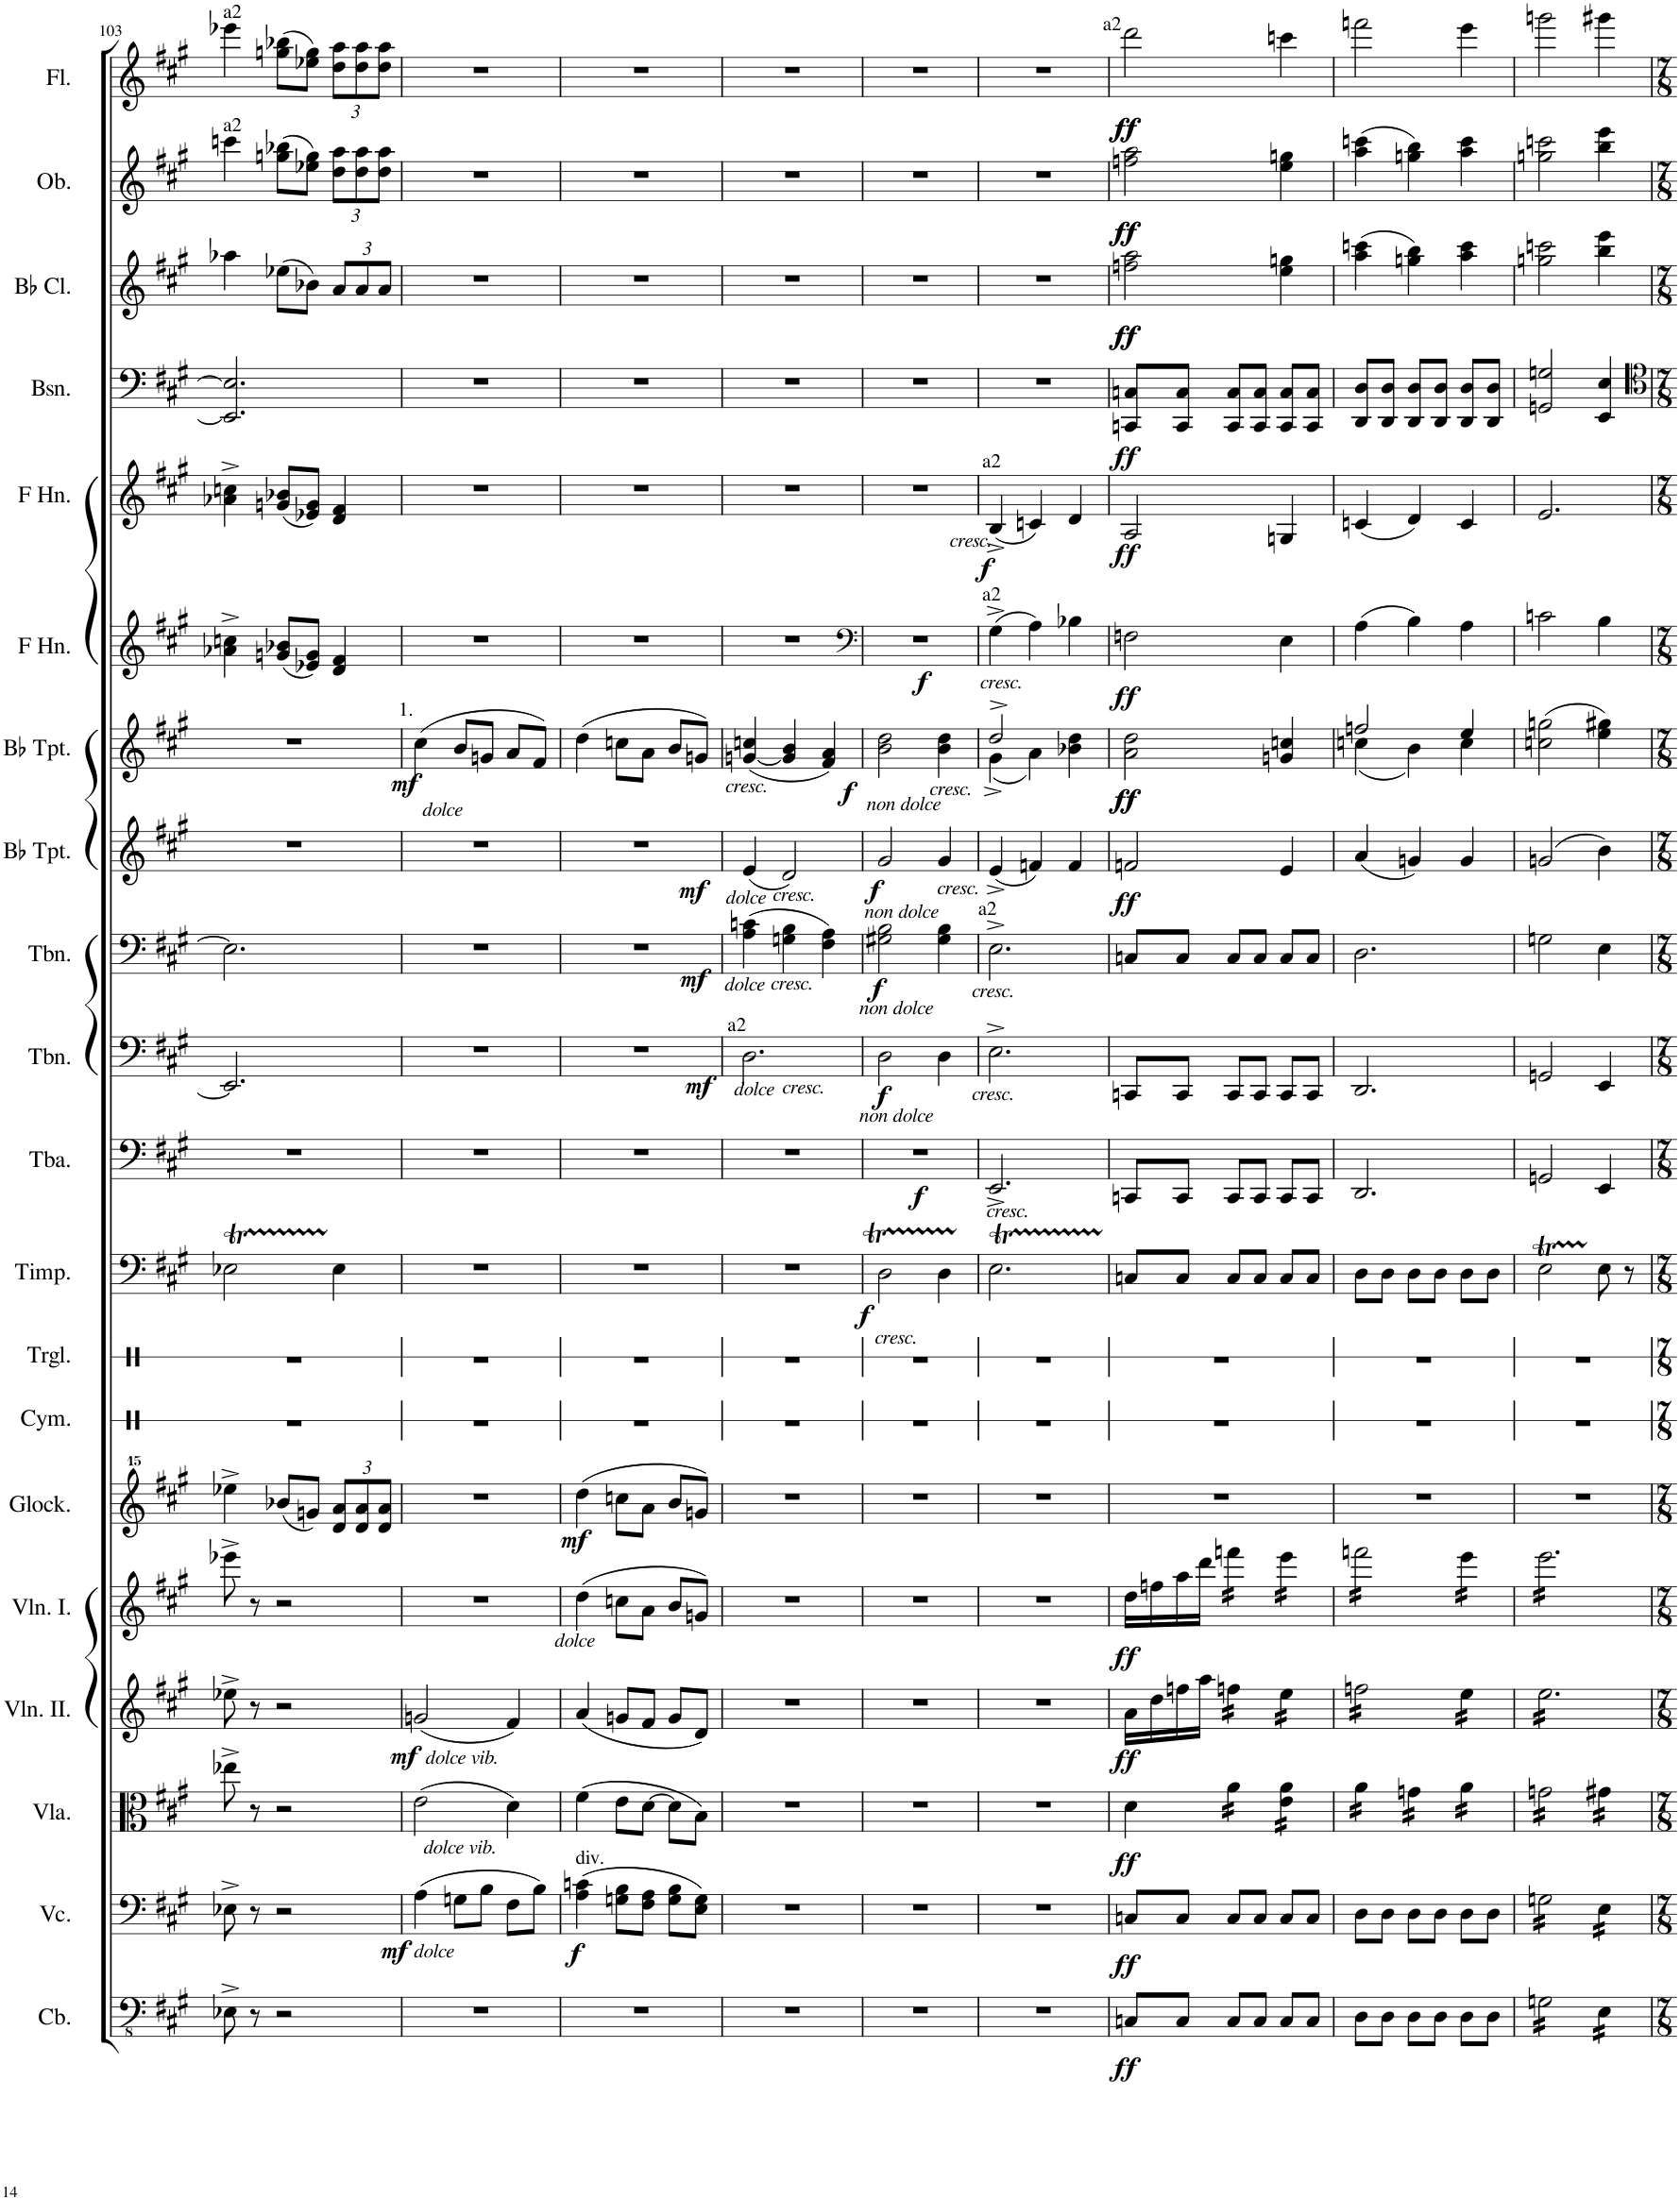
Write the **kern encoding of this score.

**kern	**dynam	**kern	**dynam	**kern	**dynam	**kern	**dynam	**kern	**dynam	**kern	**dynam	**kern	**kern	**kern	**dynam	**kern	**dynam	**kern	**dynam	**kern	**dynam	**kern	**dynam	**kern	**dynam	**kern	**dynam	**kern	**dynam	**kern	**dynam	**kern	**dynam	**kern	**dynam	**kern	**dynam
*part20	*part20	*part19	*part19	*part18	*part18	*part17	*part17	*part16	*part16	*part15	*part15	*part14	*part13	*part12	*part12	*part11	*part11	*part10	*part10	*part9	*part9	*part8	*part8	*part7	*part7	*part6	*part6	*part5	*part5	*part4	*part4	*part3	*part3	*part2	*part2	*part1	*part1
*staff20	*staff20	*staff19	*staff19	*staff18	*staff18	*staff17	*staff17	*staff16	*staff16	*staff15	*staff15	*staff14	*staff13	*staff12	*staff12	*staff11	*staff11	*staff10	*staff10	*staff9	*staff9	*staff8	*staff8	*staff7	*staff7	*staff6	*staff6	*staff5	*staff5	*staff4	*staff4	*staff3	*staff3	*staff2	*staff2	*staff1	*staff1
*I"Contrabasses	*	*I"Violoncellos	*	*I"Violas	*	*I"Violins II.	*	*I"Violins I.	*	*I"Glockenspiel	*	*I"Cymbal	*I"Triangle	*I"Timpani	*	*I"Tuba	*	*I"Trombone 3	*	*I"Trombones 1-2	*	*I"Bb Trumpet 3	*	*I"Bb Trumpets 1-2	*	*I"Horns in F 2-4	*	*I"Horns in F 1-3	*	*I"Bassoons 1-2	*	*I"Bb Clarinets 1-2	*	*I"Oboes 1-2	*	*I"Flutes 1-2	*
*I'Cb.	*	*I'Vc.	*	*I'Vla.	*	*I'Vln. II.	*	*I'Vln. I.	*	*I'Glock.	*	*I'Cym.	*I'Trgl.	*I'Timp.	*	*I'Tba.	*	*I'Tbn.	*	*I'Tbn.	*	*I'Bb Tpt.	*	*I'Bb Tpt.	*	*	*	*	*	*I'Bsn.	*	*I'Bb Cl.	*	*I'Ob.	*	*I'Fl.	*
!!LO:PB:g=z
*clefFv4	*	*clefF4	*	*clefC3	*	*clefG2	*	*clefG2	*	*clefG^^2	*	*clefX	*clefX	*clefF4	*	*clefF4	*	*clefF4	*	*clefF4	*	*clefG2	*	*clefG2	*	*clefG2	*	*clefF4	*	*clefF4	*	*clefG2	*	*clefG2	*	*clefG2	*
*	*	*	*	*	*	*	*	*	*	*	*	*	*	*	*	*	*	*	*	*	*	*ITrd1c2	*	*ITrd1c2	*	*ITrd4c7	*	*ITrd4c7	*	*	*	*ITrd1c2	*	*	*	*	*
*k[f#c#g#]	*	*k[f#c#g#]	*	*k[f#c#g#]	*	*k[f#c#g#]	*	*k[f#c#g#]	*	*k[f#c#g#]	*	*k[f#c#]	*k[f#c#]	*k[f#c#g#]	*	*k[f#c#g#]	*	*k[f#c#g#]	*	*k[f#c#g#]	*	*k[f#c#g#]	*	*k[f#c#g#]	*	*k[f#c#g#]	*	*k[f#c#g#]	*	*k[f#c#g#]	*	*k[f#c#g#]	*	*k[f#c#g#]	*	*k[f#c#g#]	*
*M3/4	*	*M3/4	*	*M3/4	*	*M3/4	*	*M3/4	*	*M3/4	*	*M3/4	*M3/4	*M3/4	*	*M3/4	*	*M3/4	*	*M3/4	*	*M3/4	*	*M3/4	*	*M3/4	*	*M3/4	*	*M3/4	*	*M3/4	*	*M3/4	*	*M3/4	*
=103	=103	=103	=103	=103	=103	=103	=103	=103	=103	=103	=103	=103	=103	=103	=103	=103	=103	=103	=103	=103	=103	=103	=103	=103	=103	=103	=103	=103	=103	=103	=103	=103	=103	=103	=103	=103	=103
!	!	!	!	!	!	!	!	!	!	!	!	!	!	!	!	!	!	!	!	!	!	!	!	!	!	!	!	!	!	!	!	!	!	!	!	!LO:TX:a:t=a2	!
!	!	!	!	!	!	!	!	!	!	!	!	!	!	!	!	!	!	!	!	!	!	!	!	!	!	!	!	!	!	!	!	!	!	!LO:TX:a:t=a2	!	!	!
!	!	!	!	!	!	!	!	!	!	!	!	!	!	!	!	!	!	!	!	!	!	!	!	!	!LO:DY:b	!	!	!	!	!	!	!	!	!	!	!	!
8EE-X^\	.	8E-X^\	.	8ee-X^\	.	8ee-X^\	.	8eee-X^\	.	4eeee-X^\	.	2.r	2.r	2E-XT\	.	2.r	.	2.EE-/]	.	2.E-\]	.	2.r	.	2.r	mf	4a-X\^ 4ccn\^	.	4a-X\^ 4ccn\^	.	2.EE-/] 2.E-/]	.	4aa-X\	.	4cccn\	.	4eee-X\	.
8r	.	8r	.	8r	.	8r	.	8r	.	.	.	.	.	.	.	.	.	.	.	.	.	.	.	.	.	.	.	.	.	.	.	.	.	.	.	.	.
2r	.	2r	.	2r	.	2r	.	2r	.	(8bbb-X/L	.	.	.	.	.	.	.	.	.	.	.	.	.	.	.	(8gn/ 8b-X/L	.	(8gn/ 8b-X/L	.	.	.	(8ee-X\L	.	(8ggn\ 8bb-X\L	.	(8ggn\ 8bb-X\L	.
.	.	.	.	.	.	.	.	.	.	8gggn/J)	.	.	.	.	.	.	.	.	.	.	.	.	.	.	.	8e-X/ 8g/J)	.	8e-X/ 8g/J)	.	.	.	8b-X\J)	.	8ee-X\ 8gg\J)	.	8ee-X\ 8gg\J)	.
*	*	*	*	*	*	*	*	*	*	*Xbrackettup	*	*	*	*	*	*	*	*	*	*	*	*	*	*	*	*	*	*	*	*	*	*Xbrackettup	*	*Xbrackettup	*	*Xbrackettup	*
.	.	.	.	.	.	.	.	.	.	12ddd/ 12aaa/L	.	.	.	4E-TTT\	.	.	.	.	.	.	.	.	.	.	.	4d/ 4f#/	.	4d/ 4f#/	.	.	.	12a/L	.	12dd\ 12aa\L	.	12dd\ 12aa\L	.
.	.	.	.	.	.	.	.	.	.	12ddd/ 12aaa/	.	.	.	.	.	.	.	.	.	.	.	.	.	.	.	.	.	.	.	.	.	12a/	.	12dd\ 12aa\	.	12dd\ 12aa\	.
.	.	.	.	.	.	.	.	.	.	12ddd/ 12aaa/J	.	.	.	.	.	.	.	.	.	.	.	.	.	.	.	.	.	.	.	.	.	12a/J	.	12dd\ 12aa\J	.	12dd\ 12aa\J	.
=104	=104	=104	=104	=104	=104	=104	=104	=104	=104	=104	=104	=104	=104	=104	=104	=104	=104	=104	=104	=104	=104	=104	=104	=104	=104	=104	=104	=104	=104	=104	=104	=104	=104	=104	=104	=104	=104
!	!	!	!	!	!	!	!	!	!	!	!	!	!	!	!	!	!	!	!	!	!	!	!	!LO:TX:a:t=1.	!	!	!	!	!	!	!	!	!	!	!	!	!
!	!	!	!	!	!	!	!	!	!	!	!	!	!	!	!	!	!	!	!	!	!	!	!	!LO:TX:b:i:t=dolce	!	!	!	!	!	!	!	!	!	!	!	!	!
!	!	!	!	!	!	!LO:TX:b:i:t=dolce vib.	!	!	!	!	!	!	!	!	!	!	!	!	!	!	!	!	!	!	!	!	!	!	!	!	!	!	!	!	!	!	!
!	!	!	!	!LO:TX:b:i:t=dolce vib.	!	!	!	!	!	!	!	!	!	!	!	!	!	!	!	!	!	!	!	!	!	!	!	!	!	!	!	!	!	!	!	!	!
!	!	!LO:TX:b:i:t=dolce	!	!	!	!	!	!	!	!	!	!	!	!	!	!	!	!	!	!	!	!	!	!	!	!	!	!	!	!	!	!	!	!	!	!	!
!	!	!	!LO:DY:b	!	!	!	!LO:DY:b	!	!	!	!	!	!	!	!	!	!	!	!	!	!	!	!	!	!	!	!	!	!	!	!	!	!	!	!	!	!
2.r	.	(4A\	mf	(2e\	.	(2gn/	mf	2.r	.	2.r	.	2.r	2.r	2.r	.	2.r	.	2.r	.	2.r	.	2.r	.	(4cc#\	.	2.r	.	2.r	.	2.r	.	2.r	.	2.r	.	2.r	.
.	.	8Gn\L	.	.	.	.	.	.	.	.	.	.	.	.	.	.	.	.	.	.	.	.	.	8b/L	.	.	.	.	.	.	.	.	.	.	.	.	.
.	.	8B\J	.	.	.	.	.	.	.	.	.	.	.	.	.	.	.	.	.	.	.	.	.	8gn/J	.	.	.	.	.	.	.	.	.	.	.	.	.
.	.	8F#\L	.	4d\)	.	4f#/)	.	.	.	.	.	.	.	.	.	.	.	.	.	.	.	.	.	8a/L	.	.	.	.	.	.	.	.	.	.	.	.	.
.	.	8B\J)	.	.	.	.	.	.	.	.	.	.	.	.	.	.	.	.	.	.	.	.	.	8f#/J)	.	.	.	.	.	.	.	.	.	.	.	.	.
=105	=105	=105	=105	=105	=105	=105	=105	=105	=105	=105	=105	=105	=105	=105	=105	=105	=105	=105	=105	=105	=105	=105	=105	=105	=105	=105	=105	=105	=105	=105	=105	=105	=105	=105	=105	=105	=105
!	!	!	!	!	!	!	!	!LO:TX:b:i:t=dolce	!	!	!	!	!	!	!	!	!	!	!	!	!	!	!	!	!	!	!	!	!	!	!	!	!	!	!	!	!
!	!	!LO:TX:a:t=div.	!	!	!	!	!	!	!	!	!	!	!	!	!	!	!	!	!	!	!	!	!	!	!	!	!	!	!	!	!	!	!	!	!	!	!
!	!	!	!LO:DY:b	!	!	!	!	!	!	!	!LO:DY:b	!	!	!	!	!	!	!	!LO:DY:b	!	!LO:DY:b	!	!LO:DY:b	!	!	!	!	!	!	!	!	!	!	!	!	!	!
2.r	.	(4A\ 4cn\	f	(4f#\	.	(4a/	.	(4dd\	.	(4dddd\	mf	2.r	2.r	2.r	.	2.r	.	2.r	mf	2.r	mf	2.r	mf	(4dd\	.	2.r	.	2.r	.	2.r	.	2.r	.	2.r	.	2.r	.
.	.	8Gn\ 8B\L	.	8e\L	.	8gn/L	.	8ccn\L	.	8ccccn\L	.	.	.	.	.	.	.	.	.	.	.	.	.	8ccn\L	.	.	.	.	.	.	.	.	.	.	.	.	.
.	.	8F#\ 8A\J	.	[8d\J	.	8f#/J	.	8a\J	.	8aaa\J	.	.	.	.	.	.	.	.	.	.	.	.	.	8a\J	.	.	.	.	.	.	.	.	.	.	.	.	.
.	.	8G\ 8B\L	.	8d\L]	.	8g/L	.	8b/L	.	8bbb/L	.	.	.	.	.	.	.	.	.	.	.	.	.	8b/L	.	.	.	.	.	.	.	.	.	.	.	.	.
.	.	8E\ 8G\J)	.	8B\J)	.	8d/J)	.	8gn/J)	.	8gggn/J)	.	.	.	.	.	.	.	.	.	.	.	.	.	8gn/J)	.	.	.	.	.	.	.	.	.	.	.	.	.
=106	=106	=106	=106	=106	=106	=106	=106	=106	=106	=106	=106	=106	=106	=106	=106	=106	=106	=106	=106	=106	=106	=106	=106	=106	=106	=106	=106	=106	=106	=106	=106	=106	=106	=106	=106	=106	=106
!	!	!	!	!	!	!	!	!	!	!	!	!	!	!	!	!	!	!	!	!	!	!	!	!LO:TX:b:i:t=cresc.	!	!	!	!	!	!	!	!	!	!	!	!	!
!	!	!	!	!	!	!	!	!	!	!	!	!	!	!	!	!	!	!	!	!	!	!LO:TX:b:i:t=dolce	!	!	!	!	!	!	!	!	!	!	!	!	!	!	!
!	!	!	!	!	!	!	!	!	!	!	!	!	!	!	!	!	!	!	!	!	!	!LO:TX:b:i:t=cresc.	!	!	!	!	!	!	!	!	!	!	!	!	!	!	!
!	!	!	!	!	!	!	!	!	!	!	!	!	!	!	!	!	!	!	!	!LO:TX:b:i:t=dolce	!	!	!	!	!	!	!	!	!	!	!	!	!	!	!	!	!
!	!	!	!	!	!	!	!	!	!	!	!	!	!	!	!	!	!	!	!	!LO:TX:b:i:t=cresc.	!	!	!	!	!	!	!	!	!	!	!	!	!	!	!	!	!
!	!	!	!	!	!	!	!	!	!	!	!	!	!	!	!	!	!	!LO:TX:b:i:t=dolce	!	!	!	!	!	!	!	!	!	!	!	!	!	!	!	!	!	!	!
!	!	!	!	!	!	!	!	!	!	!	!	!	!	!	!	!	!	!LO:TX:b:i:t=cresc.	!	!	!	!	!	!	!	!	!	!	!	!	!	!	!	!	!	!	!
!	!	!	!	!	!	!	!	!	!	!	!	!	!	!	!	!	!	!LO:TX:a:t=a2	!	!	!	!	!	!	!	!	!	!	!	!	!	!	!	!	!	!	!
2.r	.	2.r	.	2.r	.	2.r	.	2.r	.	2.r	.	2.r	2.r	2.r	.	2.r	.	2.D\	.	(4A\ 4cn\	.	(4e/	.	([4gn/ 4ccn/	.	2.r	.	2.r	.	2.r	.	2.r	.	2.r	.	2.r	.
.	.	.	.	.	.	.	.	.	.	.	.	.	.	.	.	.	.	.	.	4Gn\ 4B\	.	2d/)	.	4g/] 4b/	.	.	.	.	.	.	.	.	.	.	.	.	.
!	!	!	!	!	!	!	!	!	!	!	!	!	!	!	!	!	!	!	!	!	!	!	!	!	!LO:DY:b	!	!	!	!	!	!	!	!	!	!	!	!
.	.	.	.	.	.	.	.	.	.	.	.	.	.	.	.	.	.	.	.	4F#\ 4A\)	.	.	.	4f#/ 4a/)	f	.	.	.	.	.	.	.	.	.	.	.	.
=107	=107	=107	=107	=107	=107	=107	=107	=107	=107	=107	=107	=107	=107	=107	=107	=107	=107	=107	=107	=107	=107	=107	=107	=107	=107	=107	=107	=107	=107	=107	=107	=107	=107	=107	=107	=107	=107
*	*	*	*	*	*	*	*	*	*	*	*	*	*	*	*	*	*	*	*	*	*	*	*	*	*	*clefF4	*	*	*	*	*	*	*	*	*	*	*
!	!	!	!	!	!	!	!	!	!	!	!	!	!	!	!	!	!	!	!	!	!	!	!	!LO:TX:b:i:t=non dolce	!	!	!	!	!	!	!	!	!	!	!	!	!
!	!	!	!	!	!	!	!	!	!	!	!	!	!	!	!	!	!	!	!	!	!	!LO:TX:b:i:t=non dolce	!	!	!	!	!	!	!	!	!	!	!	!	!	!	!
!	!	!	!	!	!	!	!	!	!	!	!	!	!	!	!	!	!	!	!	!LO:TX:b:i:t=non dolce	!	!	!	!	!	!	!	!	!	!	!	!	!	!	!	!	!
!	!	!	!	!	!	!	!	!	!	!	!	!	!	!	!	!	!	!LO:TX:b:i:t=non dolce	!	!	!	!	!	!	!	!	!	!	!	!	!	!	!	!	!	!	!
!	!	!	!	!	!	!	!	!	!	!	!	!	!	!LO:TX:b:i:t=cresc.	!	!	!	!	!	!	!	!	!	!	!	!	!	!	!	!	!	!	!	!	!	!	!
!	!	!	!	!	!	!	!	!	!	!	!	!	!	!	!LO:DY:b	!	!LO:DY:b	!	!LO:DY:b	!	!LO:DY:b	!	!LO:DY:b	!	!	!	!LO:DY:b	!	!	!	!	!	!	!	!	!	!
2.r	.	2.r	.	2.r	.	2.r	.	2.r	.	2.r	.	2.r	2.r	2DT\	f	2.r	f	2D\	f	2G#X\ 2B\	f	2g#/	f	2b\ 2dd\	.	2.r	f	2.r	.	2.r	.	2.r	.	2.r	.	2.r	.
.	.	.	.	.	.	.	.	.	.	.	.	.	.	4DTTT\	.	.	.	4D\	.	4G#\ 4B\	.	4g#/	.	4b\ 4dd\	.	.	.	.	.	.	.	.	.	.	.	.	.
=108	=108	=108	=108	=108	=108	=108	=108	=108	=108	=108	=108	=108	=108	=108	=108	=108	=108	=108	=108	=108	=108	=108	=108	=108	=108	=108	=108	=108	=108	=108	=108	=108	=108	=108	=108	=108	=108
*	*	*	*	*	*	*	*	*	*	*	*	*	*	*	*	*	*	*	*	*	*	*	*	*^	*	*	*	*	*	*	*	*	*	*	*	*	*
!	!	!	!	!	!	!	!	!	!	!	!	!	!	!	!	!	!	!	!	!	!	!	!	!	!	!	!	!	!LO:TX:a:t=a2	!	!	!	!	!	!	!	!	!
!	!	!	!	!	!	!	!	!	!	!	!	!	!	!	!	!	!	!	!	!	!	!	!	!	!	!	!	!	!LO:TX:b:i:t=cresc.	!	!	!	!	!	!	!	!	!
!	!	!	!	!	!	!	!	!	!	!	!	!	!	!	!	!	!	!	!	!	!	!	!	!	!	!	!LO:TX:a:t=a2	!	!	!	!	!	!	!	!	!	!	!
!	!	!	!	!	!	!	!	!	!	!	!	!	!	!	!	!	!	!	!	!	!	!	!	!	!	!	!LO:TX:b:i:t=cresc.	!	!	!	!	!	!	!	!	!	!	!
!	!	!	!	!	!	!	!	!	!	!	!	!	!	!	!	!	!	!	!	!	!	!	!	!LO:TX:b:i:t=cresc.	!	!	!	!	!	!	!	!	!	!	!	!	!	!
!	!	!	!	!	!	!	!	!	!	!	!	!	!	!	!	!	!	!	!	!	!	!LO:TX:b:i:t=cresc.	!	!	!	!	!	!	!	!	!	!	!	!	!	!	!	!
!	!	!	!	!	!	!	!	!	!	!	!	!	!	!	!	!	!	!	!	!LO:TX:a:t=a2	!	!	!	!	!	!	!	!	!	!	!	!	!	!	!	!	!	!
!	!	!	!	!	!	!	!	!	!	!	!	!	!	!	!	!	!	!	!	!LO:TX:b:i:t=cresc.	!	!	!	!	!	!	!	!	!	!	!	!	!	!	!	!	!	!
!	!	!	!	!	!	!	!	!	!	!	!	!	!	!	!	!	!	!LO:TX:b:i:t=cresc.	!	!	!	!	!	!	!	!	!	!	!	!	!	!	!	!	!	!	!	!
!	!	!	!	!	!	!	!	!	!	!	!	!	!	!	!	!LO:TX:b:i:t=cresc.	!	!	!	!	!	!	!	!	!	!	!	!	!	!	!	!	!	!	!	!	!	!
!	!	!	!	!	!	!	!	!	!	!	!	!	!	!	!	!	!	!	!	!	!	!	!	!	!	!	!	!	!	!LO:DY:b	!	!	!	!	!	!	!	!
2.r	.	2.r	.	2.r	.	2.r	.	2.r	.	2.r	.	2.r	2.r	2.ET\	.	2.EE^/	.	2.E^\	.	2.E^\	.	(4e^/	.	2dd^/	(4g#^\	.	(4G#^\	.	(4B^/	f	2.r	.	2.r	.	2.r	.	2.r	.
.	.	.	.	.	.	.	.	.	.	.	.	.	.	.	.	.	.	.	.	.	.	4fn/)	.	.	4a\)	.	4A\)	.	4cn/)	.	.	.	.	.	.	.	.	.
.	.	.	.	.	.	.	.	.	.	.	.	.	.	.	.	.	.	.	.	.	.	4f/	.	4b-X\ 4dd\	4ryy	.	4B-X\	.	4d/	.	.	.	.	.	.	.	.	.
=109	=109	=109	=109	=109	=109	=109	=109	=109	=109	=109	=109	=109	=109	=109	=109	=109	=109	=109	=109	=109	=109	=109	=109	=109	=109	=109	=109	=109	=109	=109	=109	=109	=109	=109	=109	=109	=109	=109
!	!	!	!	!	!	!	!	!	!	!	!	!	!	!	!	!	!	!	!	!	!	!	!	!	!	!	!	!	!	!	!	!	!	!	!	!	!LO:TX:a:t=a2	!
!	!LO:DY:b	!	!LO:DY:b	!	!LO:DY:b	!	!LO:DY:b	!	!LO:DY:b	!	!	!	!	!	!	!	!	!	!	!	!	!	!LO:DY:b	!	!	!LO:DY:b	!	!	!	!	!	!	!	!	!	!	!	!
!	!	!	!	!	!	!	!	!	!	!	!	!	!	!	!	!	!	!	!	!	!	!	!	!	!	!LO:DY:n=1:b	!	!LO:DY:b	!	!LO:DY:b	!	!LO:DY:b	!	!LO:DY:b	!	!	!	!
!	!	!	!	!	!	!	!	!	!	!	!	!	!	!	!	!	!	!	!	!	!	!	!	!	!	!	!	!	!	!	!	!	!	!LO:DY:n=1:b	!	!LO:DY:b	!	!
!	!	!	!	!	!	!	!	!	!	!	!	!	!	!	!	!	!	!	!	!	!	!	!	!	!	!	!	!	!	!	!	!	!	!	!	!LO:DY:n=1:b	!	!LO:DY:b
!	!	!	!	!	!	!	!	!	!	!	!	!	!	!	!	!	!	!	!	!	!	!	!	!	!	!	!	!	!	!	!	!	!	!	!	!	!	!LO:DY:n=1:b
*	*	*	*	*	*	*	*	*	*	*	*	*	*	*	*	*	*	*	*	*	*	*	*	*v	*v	*	*	*	*	*	*	*	*	*	*	*	*	*
8CCn/L	ff	8Cn/L	ff	4d\	ff	16a\LL	ff	16dd\LL	ff	2.r	.	2.r	2.r	8Cn/L	.	8CCn/L	.	8CCn/L	.	8Cn/L	.	2fn/	ff	2a\ 2dd\	ff ff	2Fn\	ff	2A/	ff	8CCn/ 8Cn/L	ff	2ffn\ 2aa\	ff ff	2ffn\ 2aa\	ff ff	2ddd\	ff ff
.	.	.	.	.	.	16dd\	.	16ffn\	.	.	.	.	.	.	.	.	.	.	.	.	.	.	.	.	.	.	.	.	.	.	.	.	.	.	.	.	.
8CC/J	.	8C/J	.	.	.	16ffn\	.	16aa\	.	.	.	.	.	8C/J	.	8CC/J	.	8CC/J	.	8C/J	.	.	.	.	.	.	.	.	.	8CC/ 8C/J	.	.	.	.	.	.	.
.	.	.	.	.	.	16aa\JJ	.	16ddd\JJ	.	.	.	.	.	.	.	.	.	.	.	.	.	.	.	.	.	.	.	.	.	.	.	.	.	.	.	.	.
*	*	*	*	*tremolo	*	*	*	*	*	*	*	*	*	*	*	*	*	*	*	*	*	*	*	*	*	*	*	*	*	*	*	*	*	*	*	*	*
*	*	*	*	*	*	*tremolo	*	*	*	*	*	*	*	*	*	*	*	*	*	*	*	*	*	*	*	*	*	*	*	*	*	*	*	*	*	*	*
*	*	*	*	*	*	*	*	*tremolo	*	*	*	*	*	*	*	*	*	*	*	*	*	*	*	*	*	*	*	*	*	*	*	*	*	*	*	*	*
8CC/L	.	8C/L	.	16a\LL	.	16ffn\LL	.	16fffn\LL	.	.	.	.	.	8C/L	.	8CC/L	.	8CC/L	.	8C/L	.	.	.	.	.	.	.	.	.	8CC/ 8C/L	.	.	.	.	.	.	.
.	.	.	.	16a\	.	16ffn\	.	16fffn\	.	.	.	.	.	.	.	.	.	.	.	.	.	.	.	.	.	.	.	.	.	.	.	.	.	.	.	.	.
8CC/J	.	8C/J	.	16a\	.	16ffn\	.	16fffn\	.	.	.	.	.	8C/J	.	8CC/J	.	8CC/J	.	8C/J	.	.	.	.	.	.	.	.	.	8CC/ 8C/J	.	.	.	.	.	.	.
.	.	.	.	16a\JJ	.	16ffn\JJ	.	16fffn\JJ	.	.	.	.	.	.	.	.	.	.	.	.	.	.	.	.	.	.	.	.	.	.	.	.	.	.	.	.	.
8CC/L	.	8C/L	.	16e\ 16a\LL	.	16ee\LL	.	16eee\LL	.	.	.	.	.	8C/L	.	8CC/L	.	8CC/L	.	8C/L	.	4e/	.	4gn/ 4ccn/	.	4E\	.	4Gn/	.	8CC/ 8C/L	.	4ee\ 4ggn\	.	4ee\ 4ggn\	.	4cccn\	.
.	.	.	.	16e\ 16a\	.	16ee\	.	16eee\	.	.	.	.	.	.	.	.	.	.	.	.	.	.	.	.	.	.	.	.	.	.	.	.	.	.	.	.	.
8CC/J	.	8C/J	.	16e\ 16a\	.	16ee\	.	16eee\	.	.	.	.	.	8C/J	.	8CC/J	.	8CC/J	.	8C/J	.	.	.	.	.	.	.	.	.	8CC/ 8C/J	.	.	.	.	.	.	.
.	.	.	.	16e\ 16a\JJ	.	16ee\JJ	.	16eee\JJ	.	.	.	.	.	.	.	.	.	.	.	.	.	.	.	.	.	.	.	.	.	.	.	.	.	.	.	.	.
=110	=110	=110	=110	=110	=110	=110	=110	=110	=110	=110	=110	=110	=110	=110	=110	=110	=110	=110	=110	=110	=110	=110	=110	=110	=110	=110	=110	=110	=110	=110	=110	=110	=110	=110	=110	=110	=110
*	*	*	*	*	*	*	*	*	*	*	*	*	*	*	*	*	*	*	*	*	*	*	*	*^	*	*	*	*	*	*	*	*	*	*	*	*	*
8DD\L	.	8D\L	.	16a\LL	.	16ffn\LL	.	16fffn\LL	.	2.r	.	2.r	2.r	8D\L	.	2.DD/	.	2.DD/	.	2.D\	.	(4a/	.	2ffn/	(4ccn\	.	(4A\	.	(4cn/	.	8DD/ 8D/L	.	(4aa\ 4cccn\	.	(4aa\ 4cccn\	.	2fffn\	.
.	.	.	.	16a\	.	16ffn\	.	16fffn\	.	.	.	.	.	.	.	.	.	.	.	.	.	.	.	.	.	.	.	.	.	.	.	.	.	.	.	.	.	.
8DD\J	.	8D\J	.	16a\	.	16ffn\	.	16fffn\	.	.	.	.	.	8D\J	.	.	.	.	.	.	.	.	.	.	.	.	.	.	.	.	8DD/ 8D/J	.	.	.	.	.	.	.
.	.	.	.	16a\JJ	.	16ffn\	.	16fffn\	.	.	.	.	.	.	.	.	.	.	.	.	.	.	.	.	.	.	.	.	.	.	.	.	.	.	.	.	.	.
8DD\L	.	8D\L	.	16gn\LL	.	16ffn\	.	16fffn\	.	.	.	.	.	8D\L	.	.	.	.	.	.	.	4gn/)	.	.	4b\)	.	4B\)	.	4d/)	.	8DD/ 8D/L	.	4ggn\ 4bb\)	.	4ggn\ 4bb\)	.	.	.
.	.	.	.	16gn\	.	16ffn\	.	16fffn\	.	.	.	.	.	.	.	.	.	.	.	.	.	.	.	.	.	.	.	.	.	.	.	.	.	.	.	.	.	.
8DD\J	.	8D\J	.	16gn\	.	16ffn\	.	16fffn\	.	.	.	.	.	8D\J	.	.	.	.	.	.	.	.	.	.	.	.	.	.	.	.	8DD/ 8D/J	.	.	.	.	.	.	.
.	.	.	.	16gn\JJ	.	16ffn\JJ	.	16fffn\JJ	.	.	.	.	.	.	.	.	.	.	.	.	.	.	.	.	.	.	.	.	.	.	.	.	.	.	.	.	.	.
8DD\L	.	8D\L	.	16a\LL	.	16ee\LL	.	16eee\LL	.	.	.	.	.	8D\L	.	.	.	.	.	.	.	4g/	.	4ee/	4cc\	.	4A\	.	4c/	.	8DD/ 8D/L	.	4aa\ 4ccc\	.	4aa\ 4ccc\	.	4eee\	.
.	.	.	.	16a\	.	16ee\	.	16eee\	.	.	.	.	.	.	.	.	.	.	.	.	.	.	.	.	.	.	.	.	.	.	.	.	.	.	.	.	.	.
8DD\J	.	8D\J	.	16a\	.	16ee\	.	16eee\	.	.	.	.	.	8D\J	.	.	.	.	.	.	.	.	.	.	.	.	.	.	.	.	8DD/ 8D/J	.	.	.	.	.	.	.
.	.	.	.	16a\JJ	.	16ee\JJ	.	16eee\JJ	.	.	.	.	.	.	.	.	.	.	.	.	.	.	.	.	.	.	.	.	.	.	.	.	.	.	.	.	.	.
*	*	*	*	*	*	*	*	*	*	*	*	*	*	*	*	*	*	*	*	*	*	*	*	*v	*v	*	*	*	*	*	*	*	*	*	*	*	*	*
=111	=111	=111	=111	=111	=111	=111	=111	=111	=111	=111	=111	=111	=111	=111	=111	=111	=111	=111	=111	=111	=111	=111	=111	=111	=111	=111	=111	=111	=111	=111	=111	=111	=111	=111	=111	=111	=111
*tremolo	*	*	*	*	*	*	*	*	*	*	*	*	*	*	*	*	*	*	*	*	*	*	*	*	*	*	*	*	*	*	*	*	*	*	*	*	*
*	*	*tremolo	*	*	*	*	*	*	*	*	*	*	*	*	*	*	*	*	*	*	*	*	*	*	*	*	*	*	*	*	*	*	*	*	*	*	*
16GGn\LL	.	16Gn\LL	.	16gn\LL	.	16ee\LL	.	16eee\LL	.	2.r	.	2.r	2.r	2ET\	.	2GGn/	.	2GGn/	.	2Gn\	.	(2gn/	.	(2ccn\ 2ggn\	.	2cn\	.	2.e/	.	2GGn/ 2Gn/	.	2ggn\ 2cccn\	.	2ggn\ 2cccn\	.	2gggn\	.
16GGn\	.	16Gn\	.	16gn\	.	16ee\	.	16eee\	.	.	.	.	.	.	.	.	.	.	.	.	.	.	.	.	.	.	.	.	.	.	.	.	.	.	.	.	.
16GGn\	.	16Gn\	.	16gn\	.	16ee\	.	16eee\	.	.	.	.	.	.	.	.	.	.	.	.	.	.	.	.	.	.	.	.	.	.	.	.	.	.	.	.	.
16GGn\	.	16Gn\	.	16gn\	.	16ee\	.	16eee\	.	.	.	.	.	.	.	.	.	.	.	.	.	.	.	.	.	.	.	.	.	.	.	.	.	.	.	.	.
16GGn\	.	16Gn\	.	16gn\	.	16ee\	.	16eee\	.	.	.	.	.	.	.	.	.	.	.	.	.	.	.	.	.	.	.	.	.	.	.	.	.	.	.	.	.
16GGn\	.	16Gn\	.	16gn\	.	16ee\	.	16eee\	.	.	.	.	.	.	.	.	.	.	.	.	.	.	.	.	.	.	.	.	.	.	.	.	.	.	.	.	.
16GGn\	.	16Gn\	.	16gn\	.	16ee\	.	16eee\	.	.	.	.	.	.	.	.	.	.	.	.	.	.	.	.	.	.	.	.	.	.	.	.	.	.	.	.	.
16GGn\JJ	.	16Gn\JJ	.	16gn\JJ	.	16ee\	.	16eee\	.	.	.	.	.	.	.	.	.	.	.	.	.	.	.	.	.	.	.	.	.	.	.	.	.	.	.	.	.
16EE\LL	.	16E\LL	.	16g#X\LL	.	16ee\	.	16eee\	.	.	.	.	.	8E\	.	4EE/	.	4EE/	.	4E\	.	4b\)	.	4ee\ 4gg#X\)	.	4B\	.	.	.	4EE/ 4E/	.	4bb\ 4eee\	.	4bb\ 4eee\	.	4ggg#X\	.
16EE\	.	16E\	.	16g#X\	.	16ee\	.	16eee\	.	.	.	.	.	.	.	.	.	.	.	.	.	.	.	.	.	.	.	.	.	.	.	.	.	.	.	.	.
16EE\	.	16E\	.	16g#X\	.	16ee\	.	16eee\	.	.	.	.	.	8r	.	.	.	.	.	.	.	.	.	.	.	.	.	.	.	.	.	.	.	.	.	.	.
16EE\JJ	.	16E\JJ	.	16g#X\JJ	.	16ee\JJ	.	16eee\JJ	.	.	.	.	.	.	.	.	.	.	.	.	.	.	.	.	.	.	.	.	.	.	.	.	.	.	.	.	.
*	*	*	*	*	*	*	*	*Xtremolo	*	*	*	*	*	*	*	*	*	*	*	*	*	*	*	*	*	*	*	*	*	*	*	*	*	*	*	*	*
*	*	*	*	*	*	*Xtremolo	*	*	*	*	*	*	*	*	*	*	*	*	*	*	*	*	*	*	*	*	*	*	*	*	*	*	*	*	*	*	*
*	*	*	*	*Xtremolo	*	*	*	*	*	*	*	*	*	*	*	*	*	*	*	*	*	*	*	*	*	*	*	*	*	*	*	*	*	*	*	*	*
*	*	*Xtremolo	*	*	*	*	*	*	*	*	*	*	*	*	*	*	*	*	*	*	*	*	*	*	*	*	*	*	*	*	*	*	*	*	*	*	*
*Xtremolo	*	*	*	*	*	*	*	*	*	*	*	*	*	*	*	*	*	*	*	*	*	*	*	*	*	*	*	*	*	*	*	*	*	*	*	*	*
=	=	=	=	=	=	=	=	=	=	=	=	=	=	=	=	=	=	=	=	=	=	=	=	=	=	=	=	=	=	=	=	=	=	=	=	=	=
*-	*-	*-	*-	*-	*-	*-	*-	*-	*-	*-	*-	*-	*-	*-	*-	*-	*-	*-	*-	*-	*-	*-	*-	*-	*-	*-	*-	*-	*-	*-	*-	*-	*-	*-	*-	*-	*-
